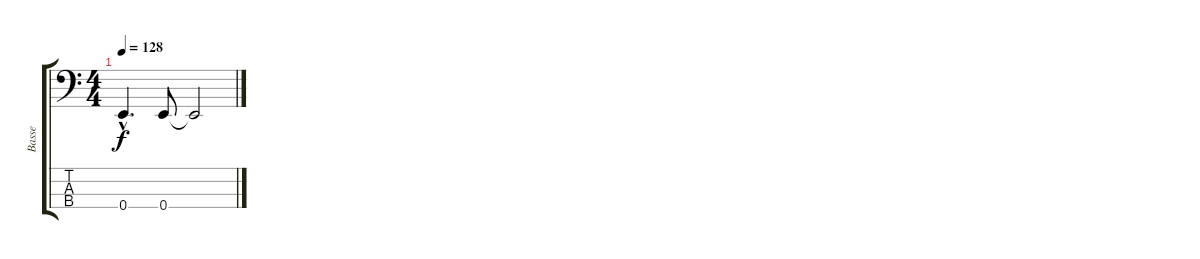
\track ("Basse" "Basse") {instrument electricbassfinger}
\staff {score tabs}
\tuning (G2 D2 A1 E1) {hide}
\ts (4 4)
\tempo 128
\clef f4
\ks c
0.4{hac}.4{d dy f} 0.4.8 0.4{t}.2
